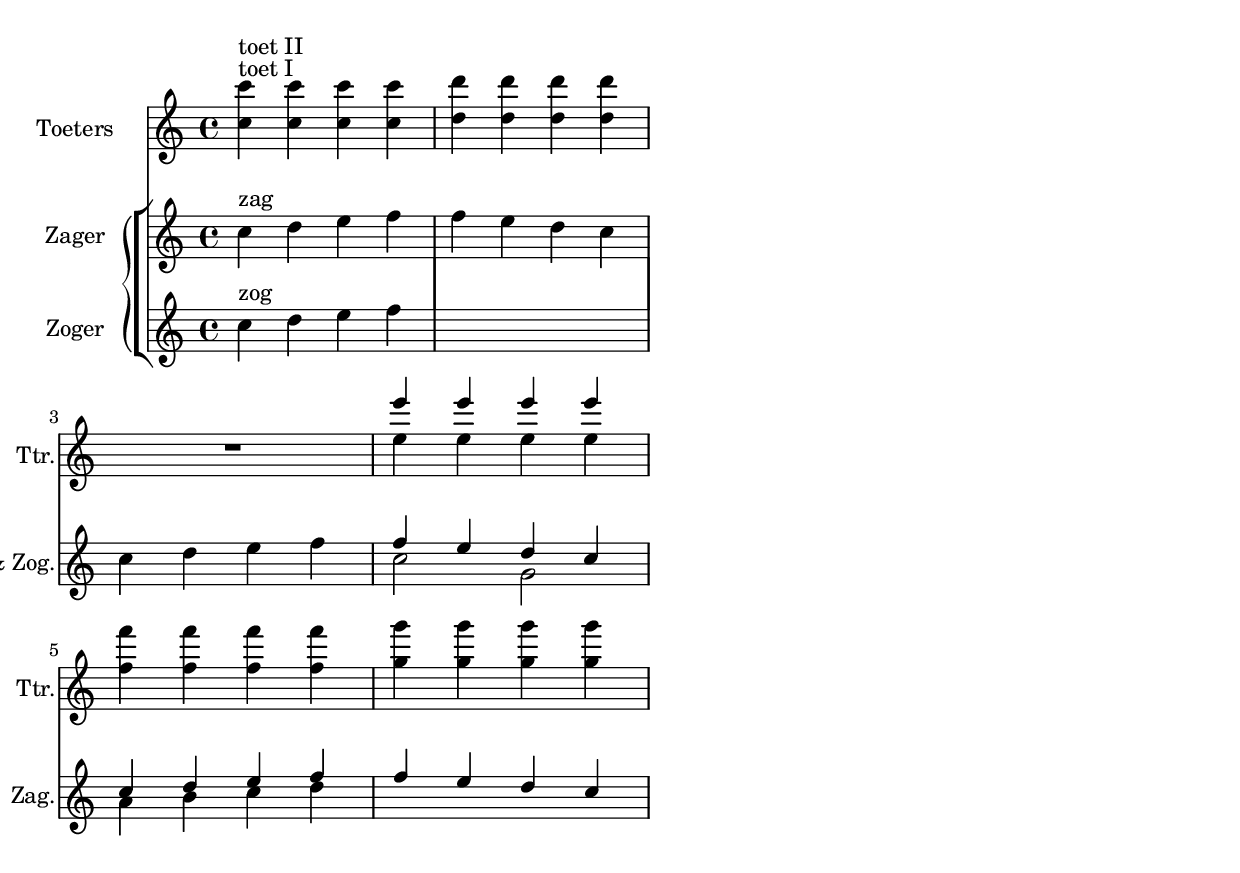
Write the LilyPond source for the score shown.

\version "1.5.68"

\header {
texidoc = "Hara kiri staves disappear when empty "
}


% todo: use partcombine?, junk?

toeterI =  \notes\relative c <{
		\property Staff.instrument = #"Toeters"
		\property Staff.instr = #"Ttr." }
	\context Voice = lower { \stemDown s1*6 }
	\context Voice = upper { \stemUp s1*6 }
	\context Voice = together  { 

	c'''4^"toet I" c c c 
	d d d d \break
	R1 
	\context Voice = upper {
		e4 e e e \break }
	f f f f
	g g g g 
}>

toeterIi =  \notes \relative c \context Voice = together { 
	c''4^"toet II" c c c 
	d d d d 
	R1 
	\context Voice = lower {
		\stemDown 
		e4 e e e 
        }
	f f f f 
	g g g g
}

toeters =  \context Staff = toeters <
	\toeterI
	\toeterIi
>
 
zager =  \context Staff = zager \notes \relative c'' {
	\clef treble
	\property Staff.instrument = #"Zager"
	\property Staff.instr = #"Zag."
	c4^"zag" d e f 
	\property Staff.instr = #"Zag. \\& Zog."
	f e d c 
	c d e f 
	\property Staff.instr = #"Zag."
	\stemUp
	f e d c 
	c d e f 
	f e d c
}

zoger =  \context Staff = zoger \notes \relative c'' {
	% Hmm
        \property Staff.HaraKiriVerticalGroup \override
	    #'items-worth-living = #'(#t #t)


	\clef treble
	\property Staff.instrument = #"Zoger"
	\property Staff.instr = #"Zog."
	c4^"zog" d e f 
	\skip 1*2
	\translator Staff=zager
	\stemDown 
	c2 g2
	
	a4 b c d 
	\skip 1*1
}

zagers =  \context GrandStaff <
	\zager
	\zoger
>
 
\score{
	<
		\context StaffGroup = toeters <
			\toeters
		>
		\context StaffGroup = zagers <
			\zagers
		>
	>
	\paper{
		linewidth = 100.0\mm
		\translator { \HaraKiriStaffContext }
%uh?
		\translator { \OrchestralScoreContext }
%		\translator { \OrchestralPartStaffContext }
	}
}


